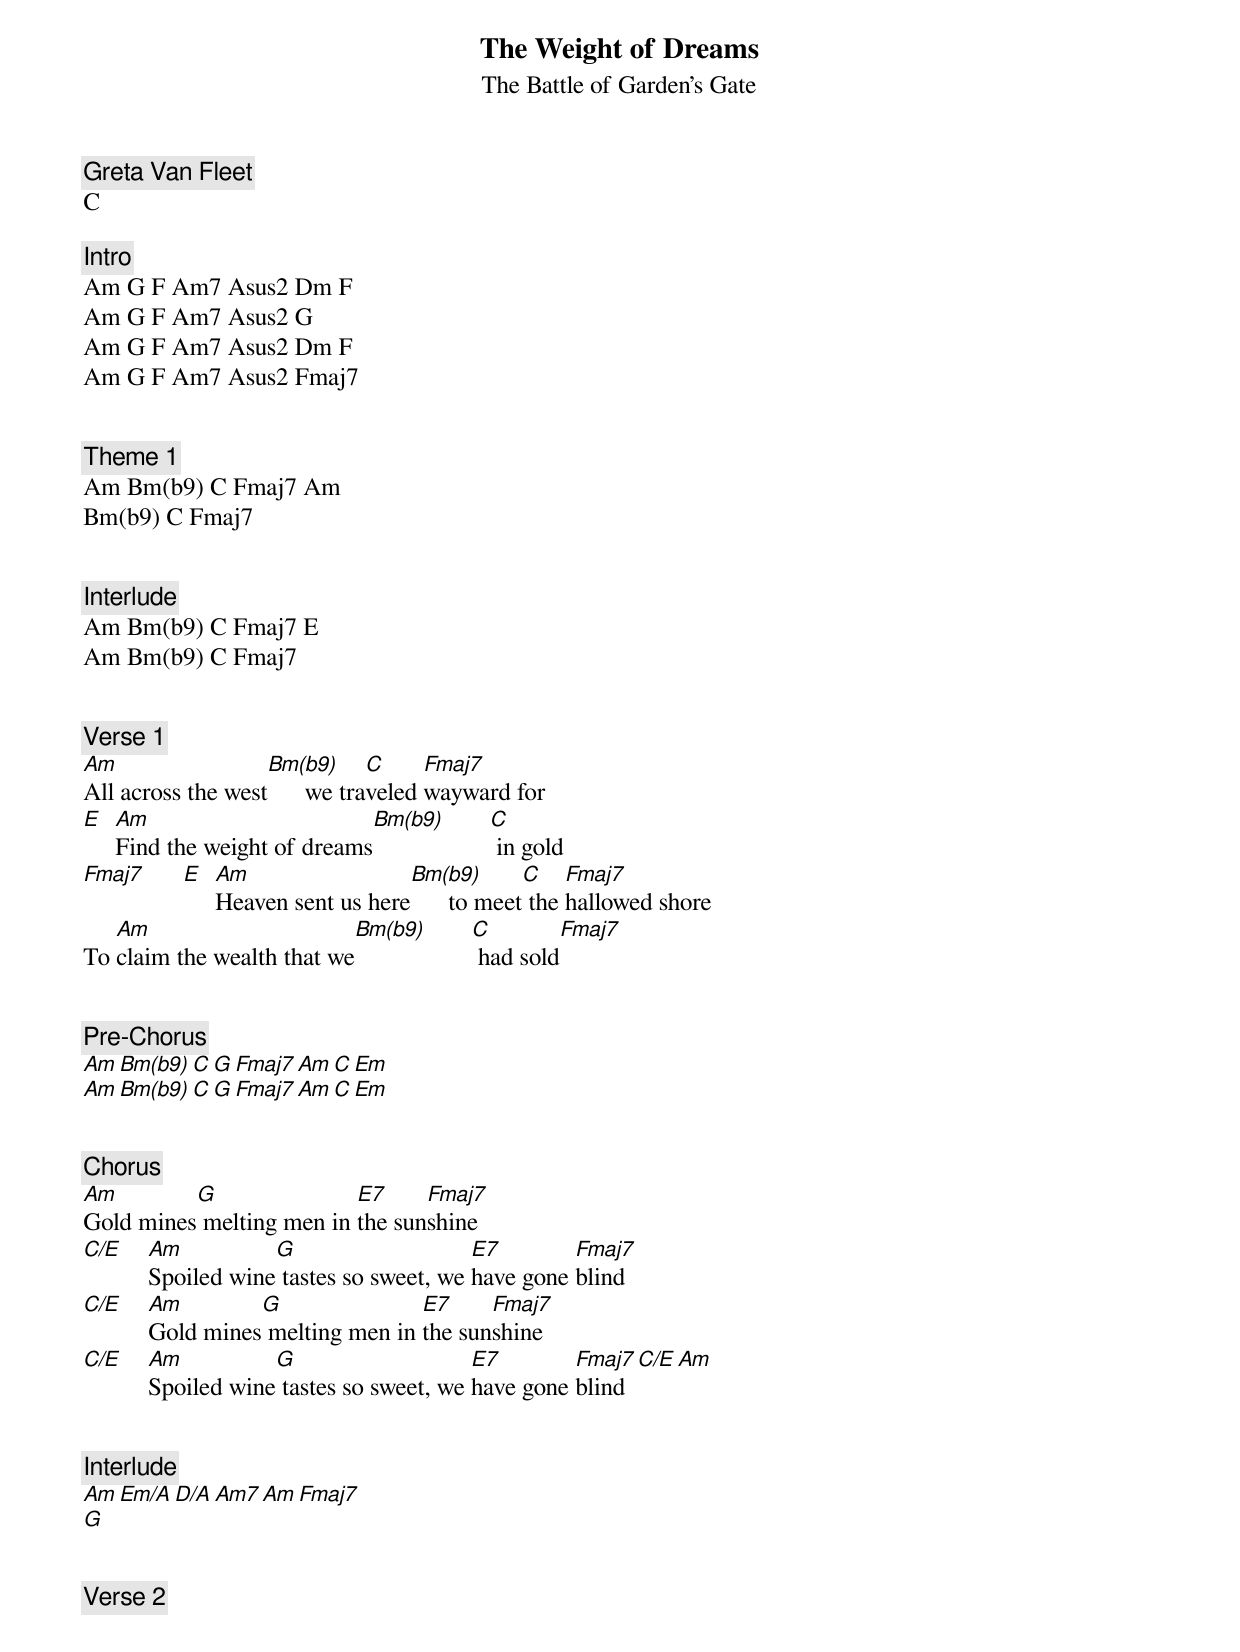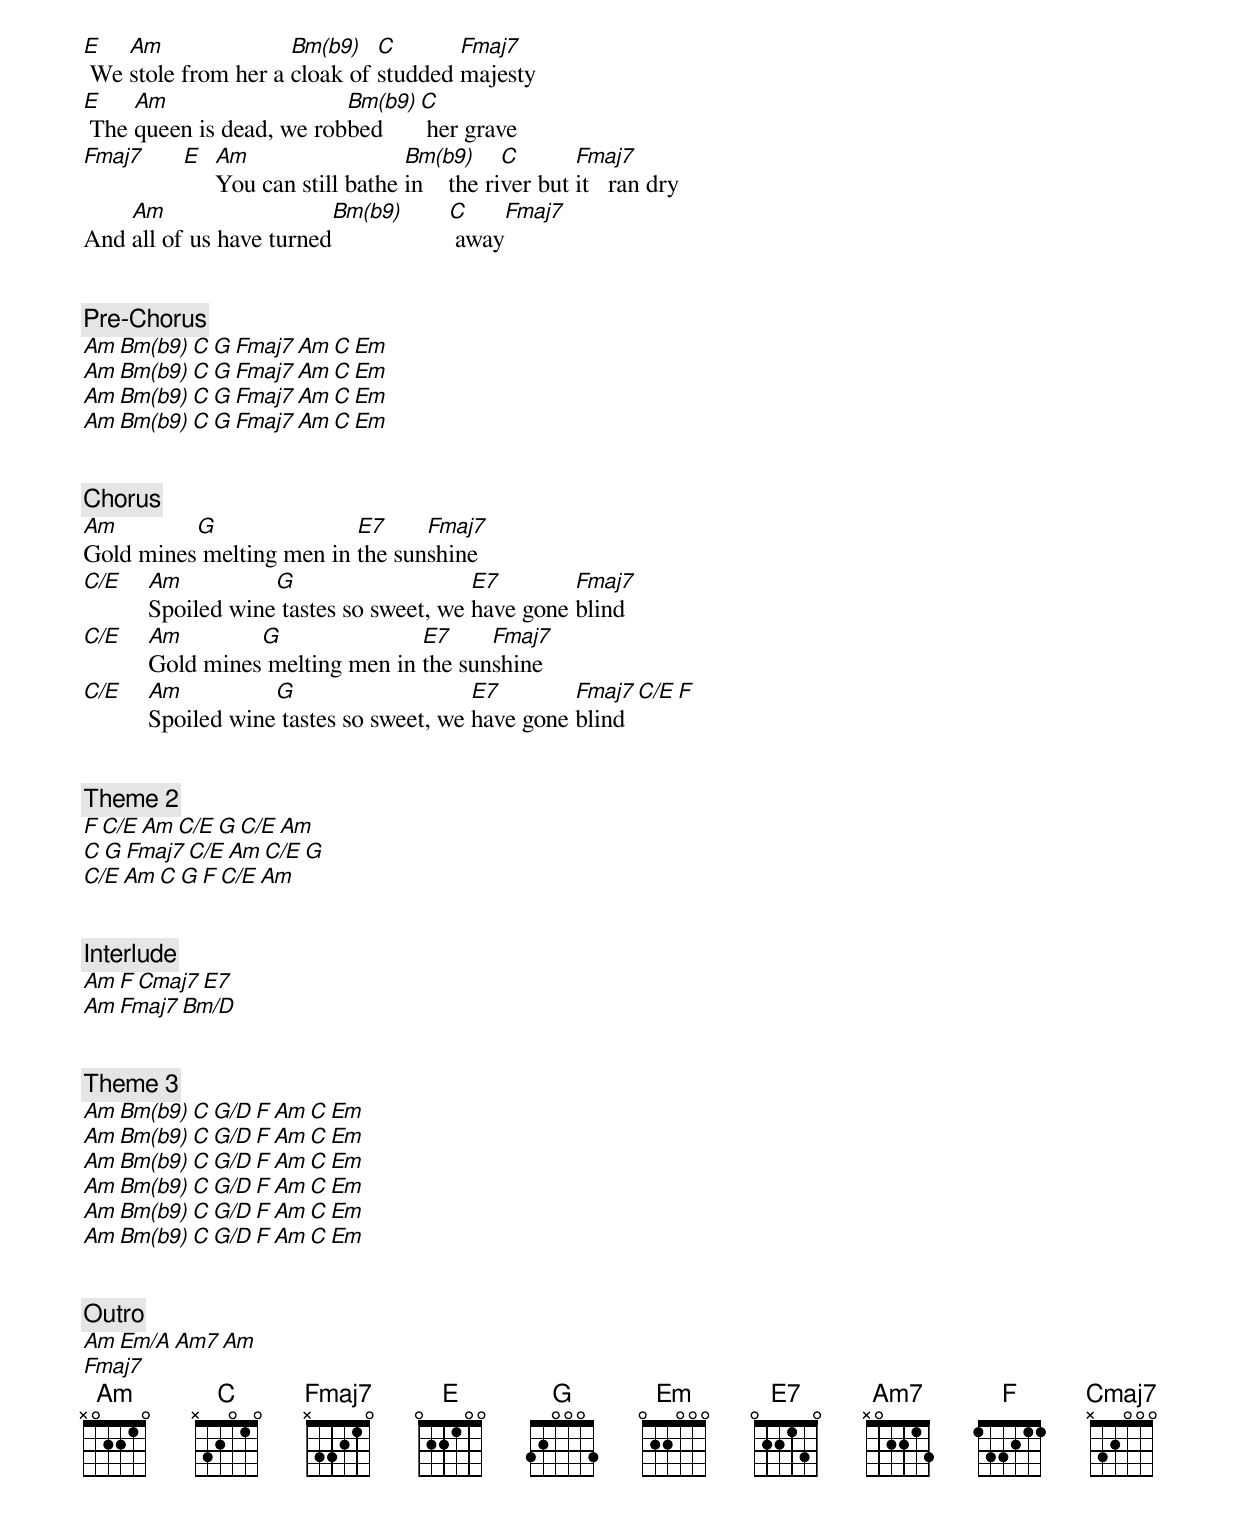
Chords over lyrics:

The Weight of Dreams
The Battle of Garden's Gate
Greta Van Fleet
C

[Intro]
Am G F Am7 Asus2 Dm F
Am G F Am7 Asus2 G
Am G F Am7 Asus2 Dm F
Am G F Am7 Asus2 Fmaj7


[Theme 1]
Am Bm(b9) C Fmaj7 Am
Bm(b9) C Fmaj7


[Interlude]
Am Bm(b9) C Fmaj7 E
Am Bm(b9) C Fmaj7


[Verse 1]
Am                 Bm(b9)      C     Fmaj7
All across the west      we traveled wayward for
E Am                       Bm(b9) C
  Find the weight of dreams        in gold
Fmaj7 E Am                 Bm(b9)       C    Fmaj7
        Heaven sent us here      to meet the hallowed shore
   Am                      Bm(b9) C        Fmaj7
To claim the wealth that we        had sold


[Pre-Chorus]
Am Bm(b9) C G Fmaj7 Am C Em
Am Bm(b9) C G Fmaj7 Am C Em


[Chorus]
Am        G               E7     Fmaj7
Gold mines melting men in the sunshine
C/E Am          G                    E7        Fmaj7
    Spoiled wine tastes so sweet, we have gone blind
C/E Am        G               E7     Fmaj7
    Gold mines melting men in the sunshine
C/E Am          G                    E7        Fmaj7 C/E Am
    Spoiled wine tastes so sweet, we have gone blind


[Interlude]
Am Em/A D/A Am7 Am Fmaj7
G


[Verse 2]
E   Am               Bm(b9)   C       Fmaj7
 We stole from her a cloak of studded majesty
E    Am                   Bm(b9) C
 The queen is dead, we robbed     her grave
Fmaj7 E Am                  Bm(b9)      C       Fmaj7
        You can still bathe in    the river but it   ran dry
    Am                   Bm(b9) C    Fmaj7
And all of us have turned        away


[Pre-Chorus]
Am Bm(b9) C G Fmaj7 Am C Em
Am Bm(b9) C G Fmaj7 Am C Em
Am Bm(b9) C G Fmaj7 Am C Em
Am Bm(b9) C G Fmaj7 Am C Em


[Chorus]
Am        G               E7     Fmaj7
Gold mines melting men in the sunshine
C/E Am          G                    E7        Fmaj7
    Spoiled wine tastes so sweet, we have gone blind
C/E Am        G               E7     Fmaj7
    Gold mines melting men in the sunshine
C/E Am          G                    E7        Fmaj7 C/E F
    Spoiled wine tastes so sweet, we have gone blind


[Theme 2]
F C/E Am C/E G C/E Am
C G Fmaj7 C/E Am C/E G
C/E Am C G F C/E Am


[Interlude]
Am F Cmaj7 E7
Am Fmaj7 Bm/D


[Theme 3]
Am Bm(b9) C G/D F Am C Em
Am Bm(b9) C G/D F Am C Em
Am Bm(b9) C G/D F Am C Em
Am Bm(b9) C G/D F Am C Em
Am Bm(b9) C G/D F Am C Em
Am Bm(b9) C G/D F Am C Em


[Outro]
Am Em/A Am7 Am
Fmaj7
